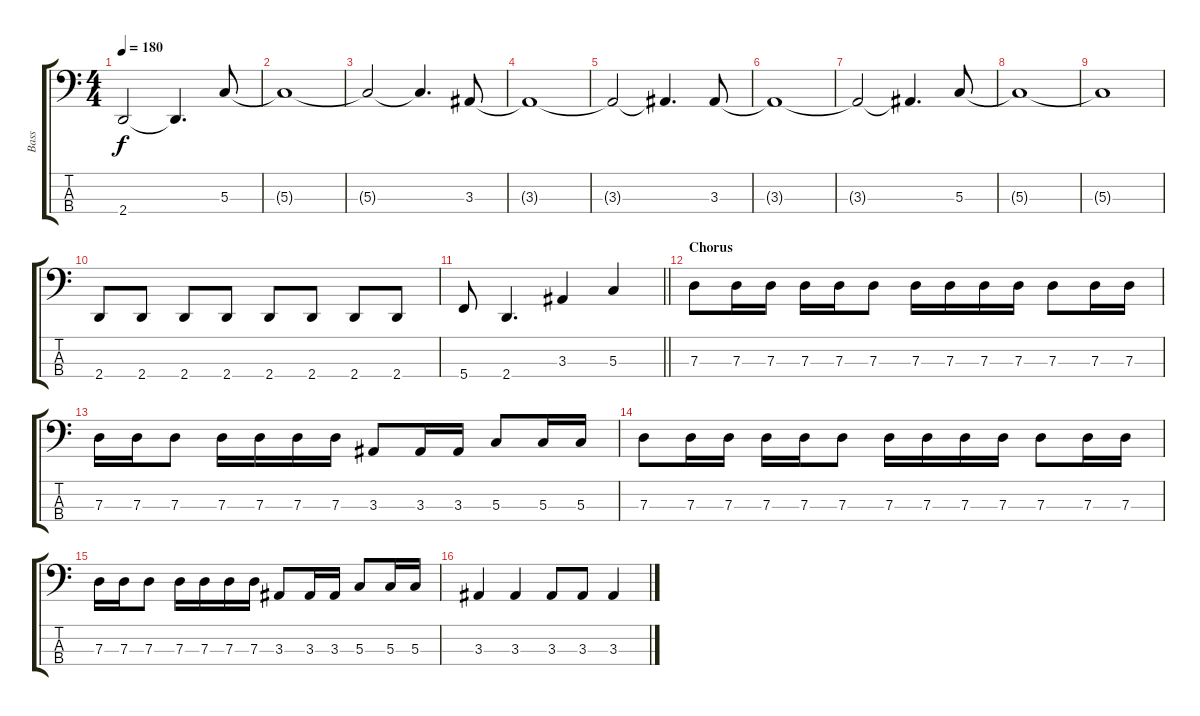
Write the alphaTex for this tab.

\track ("Bass" "Bass") {instrument electricbasspick}
\staff {score tabs}
\tuning (F2 C2 G1 C1) {hide}
\ts (4 4)
\tempo 180
\clef f4
\ks c
2.4{t}.2{dy f} 2.4{t}.4{d} 5.3.8 |
5.3{t}.1 |
5.3{t}.2 5.3{t}.4{d} 3.3.8 |
3.3{t}.1 |
3.3{t}.2 3.3{t}.4{d} 3.3.8 |
3.3{t}.1 |
3.3{t}.2 3.3{t}.4{d} 5.3.8 |
5.3{t}.1 |
5.3{t}.1 |
2.4.8 2.4.8 2.4.8 2.4.8 2.4.8 2.4.8 2.4.8 2.4.8 |
\barLineRight lightlight
5.4.8 2.4.4{d} 3.3.4 5.3.4 |
\section ("" "Chorus")
7.3.8 7.3.16 7.3.16 7.3.16 7.3.16 7.3.8 7.3.16 7.3.16 7.3.16 7.3.16 7.3.8 7.3.16 7.3.16 |
7.3.16 7.3.16 7.3.8 7.3.16 7.3.16 7.3.16 7.3.16 3.3.8 3.3.16 3.3.16 5.3.8 5.3.16 5.3.16 |
7.3.8 7.3.16 7.3.16 7.3.16 7.3.16 7.3.8 7.3.16 7.3.16 7.3.16 7.3.16 7.3.8 7.3.16 7.3.16 |
7.3.16 7.3.16 7.3.8 7.3.16 7.3.16 7.3.16 7.3.16 3.3.8 3.3.16 3.3.16 5.3.8 5.3.16 5.3.16 |
3.3.4 3.3.4 3.3.8 3.3.8 3.3.4
